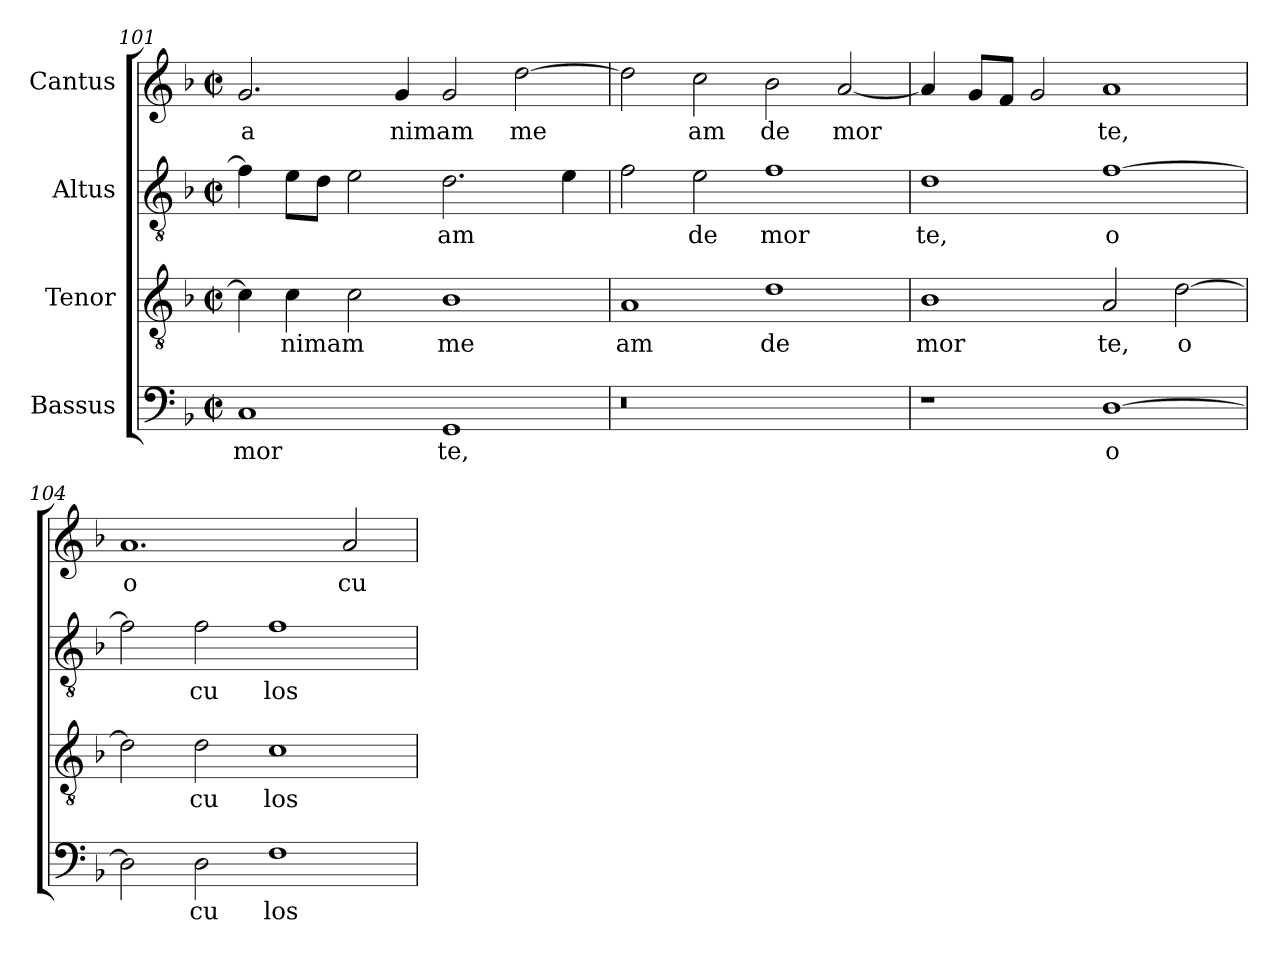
**kern	**text	**kern	**text	**kern	**text	**kern	**text
*part4	*part4	*part3	*part3	*part2	*part2	*part1	*part1
*staff4	*staff4	*staff3	*staff3	*staff2	*staff2	*staff1	*staff1
*I"Bassus	*	*I"Tenor	*	*I"Altus	*	*I"Cantus	*
!!LO:PB:g=z
*clefF4	*	*clefGv2	*	*clefGv2	*	*clefG2	*
*k[b-]	*	*k[b-]	*	*k[b-]	*	*k[b-]	*
*F:	*	*F:	*	*F:	*	*F:	*
*M2/2	*	*M2/2	*	*M2/2	*	*M2/2	*
*met(c|)	*	*met(c|)	*	*met(c|)	*	*met(c|)	*
=101	=101	=101	=101	=101	=101	=101	=101
!	!LO:LY:b:cj	!	!	!	!	!	!LO:LY:b:cj
1C	mor	4c\]	.	4f\]	.	2.g/	a
!	!	!	!LO:LY:b	!	!	!	!
.	.	4c\	-nimam	8e\L	.	.	.
.	.	.	.	8d\J	.	.	.
.	.	2c\	.	2e\	.	.	.
!	!	!	!	!	!	!	!LO:LY:b
.	.	.	.	.	.	4g/	nimam
!	!LO:LY:b:cj	!	!LO:LY:b:cj	!	!LO:LY:b	!	!
1GG	te,	1B-	me	2.d\	-am	2g/	.
!	!	!	!	!	!	!	!LO:LY:b
.	.	.	.	.	.	[>2dd\	me
.	.	.	.	4e\	.	.	.
=102	=102	=102	=102	=102	=102	=102	=102
!	!	!	!LO:LY:b:cj	!	!	!	!
0r	.	1A	am	2f\	.	2dd\]	.
!	!	!	!	!	!LO:LY:b:cj	!	!LO:LY:b:cj
.	.	.	.	2e\	de	2cc\	am
!	!	!	!LO:LY:b:cj	!	!LO:LY:b:cj	!	!LO:LY:b:cj
.	.	1d	de	1f	mor	2b-\	de
!	!	!	!	!	!	!	!LO:LY:b
.	.	.	.	.	.	[<2a/	mor
=103	=103	=103	=103	=103	=103	=103	=103
!	!	!	!LO:LY:b:cj	!	!LO:LY:b:cj	!	!
1r	.	1B-	mor	1d	te,	4a/]	.
.	.	.	.	.	.	8g/L	.
.	.	.	.	.	.	8f/J	.
.	.	.	.	.	.	2g/	.
!	!LO:LY:b:rj	!	!LO:LY:b:cj	!	!LO:LY:b:rj	!	!LO:LY:b:cj
[>1D	o	2A/	te,	[>1f	o	1a	te,
!	!	!	!LO:LY:b:cj	!	!	!	!
.	.	[>2d\	o	.	.	.	.
=104	=104	=104	=104	=104	=104	=104	=104
!	!	!	!	!	!	!	!LO:LY:b:cj
2D\]	.	2d\]	.	2f\]	.	1.a	o
!	!LO:LY:b:cj	!	!LO:LY:b:cj	!	!LO:LY:b:cj	!	!
2D\	cu	2d\	cu	2f\	cu	.	.
!	!LO:LY:b:cj	!	!LO:LY:b:cj	!	!LO:LY:b:cj	!	!
1F	los	1c	los	1f	los	.	.
!	!	!	!	!	!	!	!LO:LY:b:cj
.	.	.	.	.	.	2a/	cu
=	=	=	=	=	=	=	=
*-	*-	*-	*-	*-	*-	*-	*-
